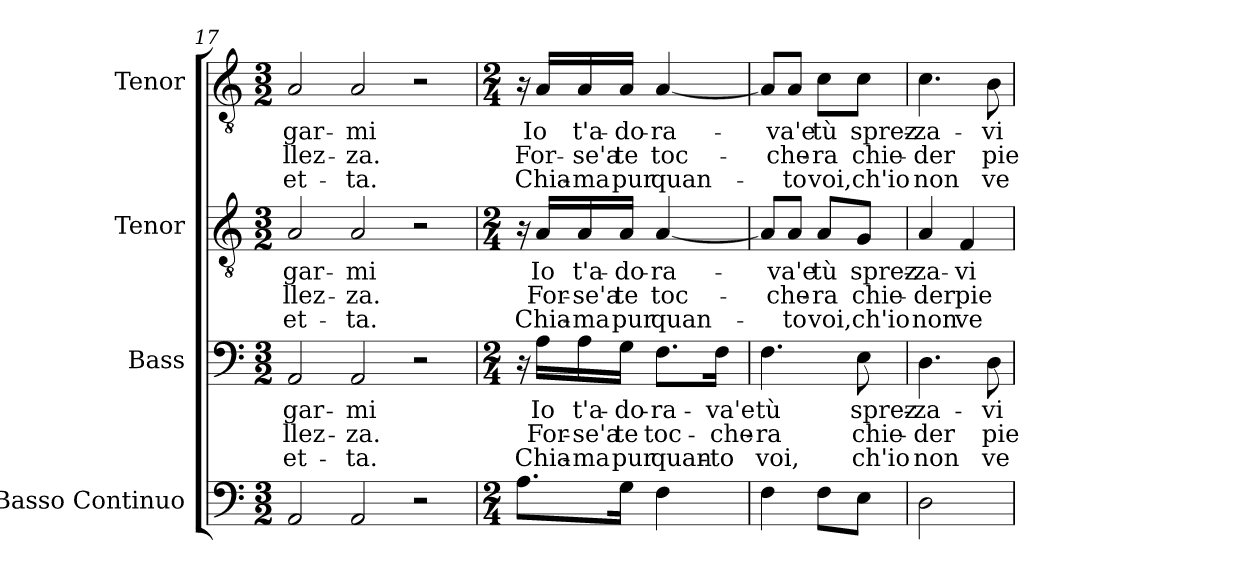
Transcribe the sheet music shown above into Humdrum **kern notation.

**kern	**kern	**text	**text	**text	**kern	**text	**text	**text	**kern	**text	**text	**text
*part4	*part3	*part3	*part3	*part3	*part2	*part2	*part2	*part2	*part1	*part1	*part1	*part1
*staff4	*staff3	*staff3	*staff3	*staff3	*staff2	*staff2	*staff2	*staff2	*staff1	*staff1	*staff1	*staff1
*I"Basso Continuo	*I"Bass	*	*	*	*I"Tenor	*	*	*	*I"Tenor	*	*	*
*	*I'B.	*	*	*	*I'T.	*	*	*	*I'T.	*	*	*
*clefF4	*clefF4	*	*	*	*clefGv2	*	*	*	*clefGv2	*	*	*
*ITrd7c12	*	*	*	*	*ITrd7c12	*	*	*	*ITrd7c12	*	*	*
*k[]	*k[]	*	*	*	*k[]	*	*	*	*k[]	*	*	*
*C:	*C:	*	*	*	*C:	*	*	*	*C:	*	*	*
*M3/2	*M3/2	*	*	*	*M3/2	*	*	*	*M3/2	*	*	*
=17	=17	=17	=17	=17	=17	=17	=17	=17	=17	=17	=17	=17
!	!	!LO:LY:b:color=#000000	!LO:LY:b:color=#000000	!LO:LY:b:color=#000000	!	!	!	!	!	!	!	!
!	!	!	!	!	!	!LO:LY:b:color=#000000	!LO:LY:b:color=#000000	!LO:LY:b:color=#000000	!	!	!	!
!	!	!	!	!	!	!	!	!	!	!LO:LY:b:color=#000000	!LO:LY:b:color=#000000	!LO:LY:b:color=#000000
2AAAi/	2AAi/	-gar-	-llez-	-et-	2AAi/	-gar-	-llez-	-et-	2AAi/	-gar-	-llez-	-et-
!	!	!LO:LY:b:color=#000000	!LO:LY:b:color=#000000	!LO:LY:b:color=#000000	!	!	!	!	!	!	!	!
!	!	!	!	!	!	!LO:LY:b:color=#000000	!LO:LY:b:color=#000000	!LO:LY:b:color=#000000	!	!	!	!
!	!	!	!	!	!	!	!	!	!	!LO:LY:b:color=#000000	!LO:LY:b:color=#000000	!LO:LY:b:color=#000000
2AAAi/	2AAi/	-mi	-za.	-ta.	2AAi/	-mi	-za.	-ta.	2AAi/	-mi	-za.	-ta.
2r	2r	.	.	.	2r	.	.	.	2r	.	.	.
=18	=18	=18	=18	=18	=18	=18	=18	=18	=18	=18	=18	=18
*M2/4	*M2/4	*	*	*	*M2/4	*	*	*	*M2/4	*	*	*
8.AAi\L	16r	.	.	.	16r	.	.	.	16r	.	.	.
!	!	!LO:LY:b:color=#000000	!LO:LY:b:color=#000000	!LO:LY:b:color=#000000	!	!	!	!	!	!	!	!
!	!	!	!	!	!	!LO:LY:b:color=#000000	!LO:LY:b:color=#000000	!LO:LY:b:color=#000000	!	!	!	!
!	!	!	!	!	!	!	!	!	!	!LO:LY:b:color=#000000	!LO:LY:b:color=#000000	!LO:LY:b:color=#000000
.	16Ai\LL	Io	For-	Chia-	16AAi/LL	Io	For-	Chia-	16AAi/LL	Io	For-	Chia-
!	!	!LO:LY:b:color=#000000	!LO:LY:b:color=#000000	!LO:LY:b:color=#000000	!	!	!	!	!	!	!	!
!	!	!	!	!	!	!LO:LY:b:color=#000000	!LO:LY:b:color=#000000	!LO:LY:b:color=#000000	!	!	!	!
!	!	!	!	!	!	!	!	!	!	!LO:LY:b:color=#000000	!LO:LY:b:color=#000000	!LO:LY:b:color=#000000
.	16Ai\	t'a-	-se'a	-ma	16AAi/	t'a-	-se'a	-ma	16AAi/	t'a-	-se'a	-ma
!	!	!LO:LY:b:color=#000000	!LO:LY:b:color=#000000	!LO:LY:b:color=#000000	!	!	!	!	!	!	!	!
!	!	!	!	!	!	!LO:LY:b:color=#000000	!LO:LY:b:color=#000000	!LO:LY:b:color=#000000	!	!	!	!
!	!	!	!	!	!	!	!	!	!	!LO:LY:b:color=#000000	!LO:LY:b:color=#000000	!LO:LY:b:color=#000000
16GGi\Jk	16Gi\JJ	-do-	te	pur	16AAi/JJ	-do-	te	pur	16AAi/JJ	-do-	te	pur
!	!	!LO:LY:b:color=#000000	!LO:LY:b:color=#000000	!LO:LY:b:color=#000000	!	!	!	!	!	!	!	!
!	!	!	!	!	!	!LO:LY:b:color=#000000	!LO:LY:b:color=#000000	!LO:LY:b:color=#000000	!	!	!	!
!	!	!	!	!	!	!	!	!	!	!LO:LY:b:color=#000000	!LO:LY:b:color=#000000	!LO:LY:b:color=#000000
4FFi\	8.Fi\L	-ra-	toc-	quan-	[4AAi/	-ra-	toc-	quan-	[4AAi/	-ra-	toc-	quan-
!	!	!LO:LY:b:color=#000000	!LO:LY:b:color=#000000	!LO:LY:b:color=#000000	!	!	!	!	!	!	!	!
.	16Fi\Jk	-va'e	-che-	-to	.	.	.	.	.	.	.	.
=19	=19	=19	=19	=19	=19	=19	=19	=19	=19	=19	=19	=19
!	!	!LO:LY:b:color=#000000	!LO:LY:b:color=#000000	!LO:LY:b:color=#000000	!	!	!	!	!	!	!	!
4FFi\	4.Fi\	tù	-ra	voi,	8AAi/L]	.	.	.	8AAi/L]	.	.	.
!	!	!	!	!	!	!LO:LY:b:color=#000000	!LO:LY:b:color=#000000	!LO:LY:b:color=#000000	!	!	!	!
!	!	!	!	!	!	!	!	!	!	!LO:LY:b:color=#000000	!LO:LY:b:color=#000000	!LO:LY:b:color=#000000
.	.	.	.	.	8AAi/J	-va'e	-che-	-to	8AAi/J	-va'e	-che-	-to
!	!	!	!	!	!	!LO:LY:b:color=#000000	!LO:LY:b:color=#000000	!LO:LY:b:color=#000000	!	!	!	!
!	!	!	!	!	!	!	!	!	!	!LO:LY:b:color=#000000	!LO:LY:b:color=#000000	!LO:LY:b:color=#000000
8FFi\L	.	.	.	.	8AAi/L	tù	-ra	voi,	8Ci\L	tù	-ra	voi,
!	!	!LO:LY:b:color=#000000	!LO:LY:b:color=#000000	!LO:LY:b:color=#000000	!	!	!	!	!	!	!	!
!	!	!	!	!	!	!LO:LY:b:color=#000000	!LO:LY:b:color=#000000	!LO:LY:b:color=#000000	!	!	!	!
!	!	!	!	!	!	!	!	!	!	!LO:LY:b:color=#000000	!LO:LY:b:color=#000000	!LO:LY:b:color=#000000
8EEi\J	8Ei\	sprez-	chie-	ch'io	8GGi/J	sprez-	chie-	ch'io	8Ci\J	sprez-	chie-	ch'io
!!LO:PB:g=z
=20	=20	=20	=20	=20	=20	=20	=20	=20	=20	=20	=20	=20
!	!	!LO:LY:b:color=#000000	!LO:LY:b:color=#000000	!LO:LY:b:color=#000000	!	!	!	!	!	!	!	!
!	!	!	!	!	!	!LO:LY:b:color=#000000	!LO:LY:b:color=#000000	!LO:LY:b:color=#000000	!	!	!	!
!	!	!	!	!	!	!	!	!	!	!LO:LY:b:color=#000000	!LO:LY:b:color=#000000	!LO:LY:b:color=#000000
2DDi\	4.Di\	-za-	-der	non	4AAi/	-za-	-der	non	4.Ci\	-za-	-der	non
!	!	!	!	!	!	!LO:LY:b:color=#000000	!LO:LY:b:color=#000000	!LO:LY:b:color=#000000	!	!	!	!
.	.	.	.	.	4FFi/	-vi	pie-	ve-	.	.	.	.
!	!	!LO:LY:b:color=#000000	!LO:LY:b:color=#000000	!LO:LY:b:color=#000000	!	!	!	!	!	!	!	!
!	!	!	!	!	!	!	!	!	!	!LO:LY:b:color=#000000	!LO:LY:b:color=#000000	!LO:LY:b:color=#000000
.	8Di\	-vi	pie-	ve-	.	.	.	.	8BBi\	-vi	pie-	ve-
=	=	=	=	=	=	=	=	=	=	=	=	=
*-	*-	*-	*-	*-	*-	*-	*-	*-	*-	*-	*-	*-
